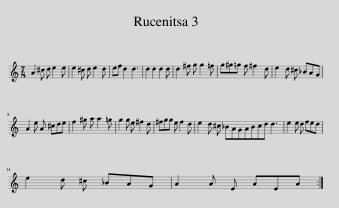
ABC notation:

X:1
L:1/8
M:7/8
I:linebreak $
K:C
V:1 treble
V:1
 A2 ^c d e2 e | e2 ^c d e2 d | ef d2 d3 | d2 d2 d2 d | d2 ^f g g2 =f | %5
 g^g=g f ^f2 d | e2 d ^c _BAG |$ A2 e A ^cde | f2 ^g a a2 =g | g2 g e ^f2 d | %10
 ^fgg e f2 d | e2 d ^c _BAGABcd d3 | e2 e d fed |$ e2 d ^c _BAG | A2 A E AEA :| %15
